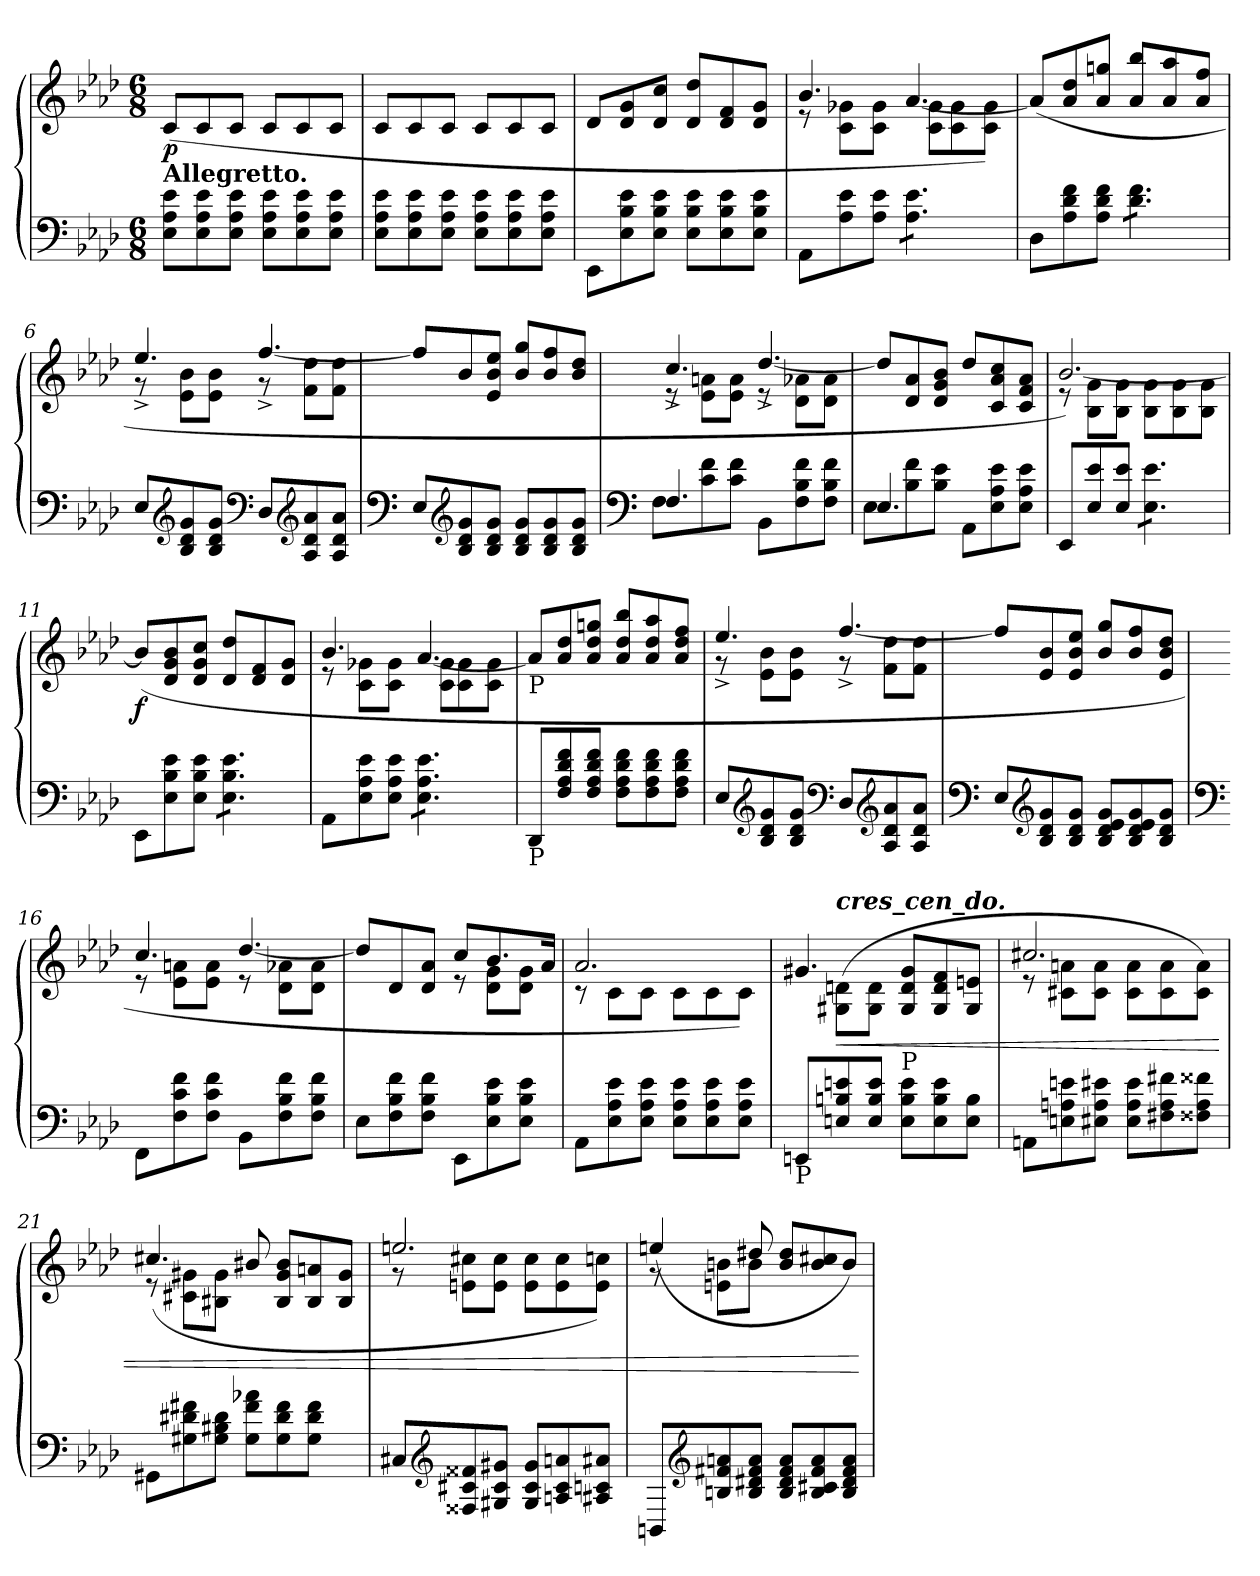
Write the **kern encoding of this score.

**kern	**kern	**dynam
*part1	*part1	*part1
*staff2	*staff1	*staff1/2
*clefF4	*clefG2	*
*k[b-e-a-d-]	*k[b-e-a-d-]	*
*A-:	*A-:	*
*M6/8	*M6/8	*
*MM114	*MM114	*
=1	=1	=1
*	*^	*
!	!LO:TX:b:B:t=Allegretto.	!	!
!	!	!	!LO:DY:b
8E-\ 8A-\ 8e-\L	2.ryy	(>8c/L	p
8E-\ 8A-\ 8e-\	.	8c/	.
8E-\ 8A-\ 8e-\J	.	8c/J	.
8E-\ 8A-\ 8e-\L	.	8c/L	.
8E-\ 8A-\ 8e-\	.	8c/	.
8E-\ 8A-\ 8e-\J	.	8c/J	.
=2	=2	=2	=2
8E-\ 8A-\ 8e-\L	2.ryy	8c/L	.
8E-\ 8A-\ 8e-\	.	8c/	.
8E-\ 8A-\ 8e-\J	.	8c/J	.
8E-\ 8A-\ 8e-\L	.	8c/L	.
8E-\ 8A-\ 8e-\	.	8c/	.
8E-\ 8A-\ 8e-\J	.	8c/J	.
=3	=3	=3	=3
8EE-\L	2.ryy	8d-/L	.
8E-\ 8B-\ 8e-\	.	8d-/ 8g/	.
8E-\ 8B-\ 8e-\J	.	8d-/ 8cc/J	.
8E-\ 8B-\ 8e-\L	.	8d-/ 8dd-/L	.
8E-\ 8B-\ 8e-\	.	8d-/ 8f/	.
8E-\ 8B-\ 8e-\J	.	8d-/ 8g/J	.
=4	=4	=4	=4
*	*	*^	*
8AA-\L	2.ryy	4.b-/	8re	.
8A-\ 8e-\	.	.	8c\ 8g-X\L	.
8A-\ 8e-\J	.	.	8c\ 8g-\J	.
!LO:TX:b:t=P	!	!	!	!
*tremolo	*	*	*	*
8A-\ 8e-\L	.	[4.a-/	8c\ 8g-\L	.
8A-\ 8e-\	.	.	8c\ 8g-\	.
8A-\ 8e-\J	.	.	8c\ 8g-\J)	.
*Xtremolo	*	*	*	*
*	*	*v	*v	*
=5	=5	=5	=5
8D-\L	2.ryy	(>8a-/L]	.
8A-\ 8d-\ 8f\	.	8a-/ 8dd-/	.
8A-\ 8d-\ 8f\J	.	8a-/ 8ggn/J	.
*tremolo	*	*	*
8d-\ 8f\L	.	8a-/ 8bb-/L	.
8d-\ 8f\	.	8a-/ 8aa-/	.
8d-\ 8f\J	.	8a-/ 8ff/J	.
*Xtremolo	*	*	*
!!LO:LB:g=z
=6	=6	=6	=6
*	*	*^	*
8E-/L	2.ryy	4.ee-^/	8rg	.
*clefG2	*	*	*	*
8B-/ 8d-/ 8g/	.	.	8e-\ 8b-\L	.
8B-/ 8d-/ 8g/J	.	.	8e-\ 8b-\J	.
*clefF4	*	*	*	*
8D-/L	.	[4.ff^/	8rg	.
*clefG2	*	*	*	*
8A-/ 8d-/ 8a-/	.	.	8f\ 8dd-\L	.
8A-/ 8d-/ 8a-/J	.	.	8f\ 8dd-\J	.
*	*v	*v	*v	*
=7	=7	=7
*clefF4	*	*
*	*^	*
8E-/L	2.ryy	8ff/L]	.
*clefG2	*	*	*
8B-/ 8d-/ 8g/	.	8b-/	.
8B-/ 8d-/ 8g/J	.	8e-/ 8b-/ 8ee-/J	.
8B-/ 8d-/ 8g/L	.	8b-/ 8gg/L	.
8B-/ 8d-/ 8g/	.	8b-/ 8ff/	.
8B-/ 8d-/ 8g/J	.	8b-/ 8dd-/J	.
*	*v	*v	*
=8	=8	=8
*clefF4	*	*
*^	*^	*
*	*	*	*^	*
4.F/	8F\L	2.ryy	4.cc^/	8re	.
.	8c\ 8f\	.	.	8e-\ 8an\L	.
.	8c\ 8f\J	.	.	8e-\ 8a\J	.
4.ryy	8BB-\L	.	[4.dd-^/	8re	.
.	8F\ 8B-\ 8f\	.	.	8d-\ 8a-X\L	.
.	8F\ 8B-\ 8f\J	.	.	8d-\ 8a-\J	.
*	*	*	*v	*v	*
=9	=9	=9	=9	=9
4.E-/	8E-\L	2.ryy	8dd-/L]	.
.	8B-\ 8f\	.	8d-/ 8a-/	.
.	8B-\ 8e-\J	.	8d-/ 8g/ 8b-/J	.
4.ryy	8AA-\L	.	8dd-/L	.
.	8E-\ 8A-\ 8e-\	.	8c/ 8a-/ 8cc/	.
.	8E-\ 8A-\ 8e-\J	.	8c/ 8f/ 8a-/J	.
!!LO:LB:g=z
=10	=10	=10	=10	=10
*	*	*	*^	*
!LO:TX:b:t=P	!	!	!	!	!
*v	*v	*	*	*	*
8EE-/L	2.ryy	[2.b-/)	8re	.
8E-/ 8e-/	.	.	8B-\ 8g\L	.
8E-/ 8e-/J	.	.	8B-\ 8g\J	.
*tremolo	*	*	*	*
*	*tremolo	*	*	*
8E-\ 8e-\L	.	.	8B-\ 8g\L	.
8E-\ 8e-\	.	.	8B-\ 8g\	.
8E-\ 8e-\J	.	.	8B-\ 8g\J	.
*	*Xtremolo	*	*	*
*Xtremolo	*	*	*	*
=11	=11	=11	=11	=11
!	!	!	!	!LO:DY:b
*	*	*v	*v	*
8EE-\L	2.ryy	(>8b-/L]	f
8E-\ 8B-\ 8e-\	.	8d-/ 8g/ 8b-/	.
8E-\ 8B-\ 8e-\J	.	8d-/ 8g/ 8cc/J	.
*tremolo	*	*	*
8E-\ 8B-\ 8e-\L	.	8d-/ 8dd-/L	.
8E-\ 8B-\ 8e-\	.	8d-/ 8f/	.
8E-\ 8B-\ 8e-\J	.	8d-/ 8g/J	.
*Xtremolo	*	*	*
=12	=12	=12	=12
*	*	*^	*
8AA-\L	2.ryy	4.b-/	8re	.
8E-\ 8A-\ 8e-\	.	.	8c\ 8g-X\L	.
8E-\ 8A-\ 8e-\J	.	.	8c\ 8g-\J	.
*tremolo	*	*	*	*
8E-\ 8A-\ 8e-\L	.	[4.a-/	8c\ 8g-\L	.
8E-\ 8A-\ 8e-\	.	.	8c\ 8g-\	.
8E-\ 8A-\ 8e-\J	.	.	8c\ 8g-\J	.
*Xtremolo	*	*	*	*
=13	=13	=13	=13	=13
!	!LO:TX:b:t=P	!	!	!
!LO:TX:b:t=P	!	!	!	!
*	*	*v	*v	*
8DD-/L	2.ryy	8a-/L]	.
8F/ 8A-/ 8d-/ 8f/	.	8a-/ 8dd-/	.
8F/ 8A-/ 8d-/ 8f/J	.	8a-/ 8dd-/ 8ggn/J	.
8F\ 8A-\ 8d-\ 8f\L	.	8a-/ 8dd-/ 8bb-/L	.
8F\ 8A-\ 8d-\ 8f\	.	8a-/ 8dd-/ 8aa-/	.
8F\ 8A-\ 8d-\ 8f\J	.	8a-/ 8dd-/ 8ff/J	.
!!LO:LB:g=z
=14	=14	=14	=14
*	*	*^	*
8E-/L	2.ryy	4.ee-^/	8rg	.
*clefG2	*	*	*	*
8B-/ 8d-/ 8g/	.	.	8e-\ 8b-\L	.
8B-/ 8d-/ 8g/J	.	.	8e-\ 8b-\J	.
*clefF4	*	*	*	*
8D-/L	.	[4.ff^/	8rg	.
*clefG2	*	*	*	*
8A-/ 8d-/ 8a-/	.	.	8f\ 8dd-\L	.
8A-/ 8d-/ 8a-/J	.	.	8f\ 8dd-\J	.
*	*v	*v	*v	*
=15	=15	=15
*clefF4	*	*
*	*^	*
8E-/L	2.ryy	8ff/L]	.
*clefG2	*	*	*
8B-/ 8d-/ 8g/	.	8e-/ 8b-/	.
8B-/ 8d-/ 8g/J	.	8e-/ 8b-/ 8ee-/J	.
8B-/ 8d-/ 8e-/ 8g/L	.	8b-/ 8gg/L	.
8B-/ 8d-/ 8e-/ 8g/	.	8b-/ 8ff/	.
8B-/ 8d-/ 8g/J	.	8e-/ 8b-/ 8dd-/J	.
*	*v	*v	*
=16	=16	=16
*clefF4	*	*
*	*^	*
*	*	*^	*
8FF\L	2.ryy	4.cc/	8re	.
8F\ 8c\ 8f\	.	.	8e-\ 8an\L	.
8F\ 8c\ 8f\J	.	.	8e-\ 8a\J	.
8BB-\L	.	[4.dd-/	8re	.
8F\ 8B-\ 8f\	.	.	8d-\ 8a-X\L	.
8F\ 8B-\ 8f\J	.	.	8d-\ 8a-\J	.
=17	=17	=17	=17	=17
8E-\L	2.ryy	8dd-/L]	4.ryy	.
8F\ 8B-\ 8f\	.	8d-/	.	.
8F\ 8B-\ 8f\J	.	8d-/ 8a-/J	.	.
8EE-\L	.	8cc/L	8re	.
8E-\ 8B-\ 8e-\	.	8.b-/	8d-\ 8g\L	.
8E-\ 8B-\ 8e-\J	.	.	8d-\ 8g\J	.
.	.	16a-/Jk	.	.
!!LO:PB:g=z	!!	!!
=18	=18	=18	=18	=18
8AA-\L	2.ryy	2.a-/	8rc	.
8E-\ 8A-\ 8e-\	.	.	8c\L	.
8E-\ 8A-\ 8e-\J	.	.	8c\J	.
8E-\ 8A-\ 8e-\L	.	.	8c\L	.
8E-\ 8A-\ 8e-\	.	.	8c\	.
8E-\ 8A-\ 8e-\J	.	.	8c\J)	.
=19	=19	=19	=19	=19
!LO:TX:b:t=P	!	!	!	!
8EEn/L	2.ryy	4.g#X/	8ryy	.
!	!	!	!LO:TX:a:Bi:t=cres_cen_do.	!
!	!	!	!	!LO:HP:b
8En/ 8Bn/ 8en/	.	.	(>8G#X\ 8dn\L	<
8E/ 8B/ 8e/J	.	.	8G#\ 8d\J	.
!	!	!LO:TX:b:t=P	!	!
8E\ 8B\ 8e\L	.	8G#/ 8d/ 8g#/L	4.ryy	.
8E\ 8B\ 8e\	.	8G#/ 8d/ 8f/	.	.
8E\ 8B\J	.	8G#/ 8en/J	.	.
=20	=20	=20	=20	=20
8AAn\L	2.ryy	2.cc#X/	8re	.
8En\ 8An\ 8en\	.	.	8c#X\ 8an\L	.
8E#X\ 8A\ 8e#X\J	.	.	8c#\ 8a\J	.
8E#\ 8A\ 8e#\L	.	.	8c#\ 8a\L	.
8F#X\ 8A\ 8f#X\	.	.	8c#\ 8a\	.
8F##X\ 8A\ 8f##X\J	.	.	8c#\ 8a\J)	.
=21	=21	=21	=21	=21
8GG#X\L	2.ryy	(>4.cc#X/	8re	.
8G#X\ 8d#X\ 8f#X\	.	.	8c#X\ 8g#X\L	.
8G#\ 8B#X\ 8d#\J	.	.	8B#X\ 8g#\J	.
8G#\ 8f#\ 8a-X\L	.	8b#X/	4.ryy	.
8G#\ 8d#\ 8f#\	.	8B#/ 8g#/ 8b#/L	.	.
8G#\ 8d#\ 8f#\J	.	8B#/ 8an/	.	.
8ryy	8ryy	8B#/ 8g#/J	8ryy	.
!!LO:LB:g=z	!!	!!
=22	=22	=22	=22	=22
8C#X/L	2.ryy	2.een/	8rg	.
*clefG2	*	*	*	*
8F##X/ 8c#X/ 8f##X/	.	.	8en\ 8cc#X\L	.
8G#X/ 8c#/ 8g#X/J	.	.	8e\ 8cc#\J	.
8G#/ 8c#/ 8g#/L	.	.	8e\ 8cc#\L	.
8An/ 8c#/ 8an/	.	.	8e\ 8cc#\	.
8A#X/ 8cn/ 8a#X/J	.	.	8e\ 8ccn\J)	.
=23	=23	=23	=23	=23
8BBn/L	2.ryy	(>4een/	8rg	.
*clefG2	*	*	*	*
8Bn/ 8f#X/ 8an/	.	.	8en\ 8bn\L	.
8B/ 8d#X/ 8f#/ 8a/J	.	8dd#X/	8b\J	.
8B/ 8d#/ 8f#/ 8a/L	.	8b/ 8dd#/L	4.ryy	.
8B/ 8c#X/ 8f#/ 8a/	.	8b/ 8cc#X/	.	.
8B/ 8d#/ 8f#/ 8a/J	.	8b/J)	.	.
*	*v	*v	*v	*
.	.	[
=	=	=
*-	*-	*-
